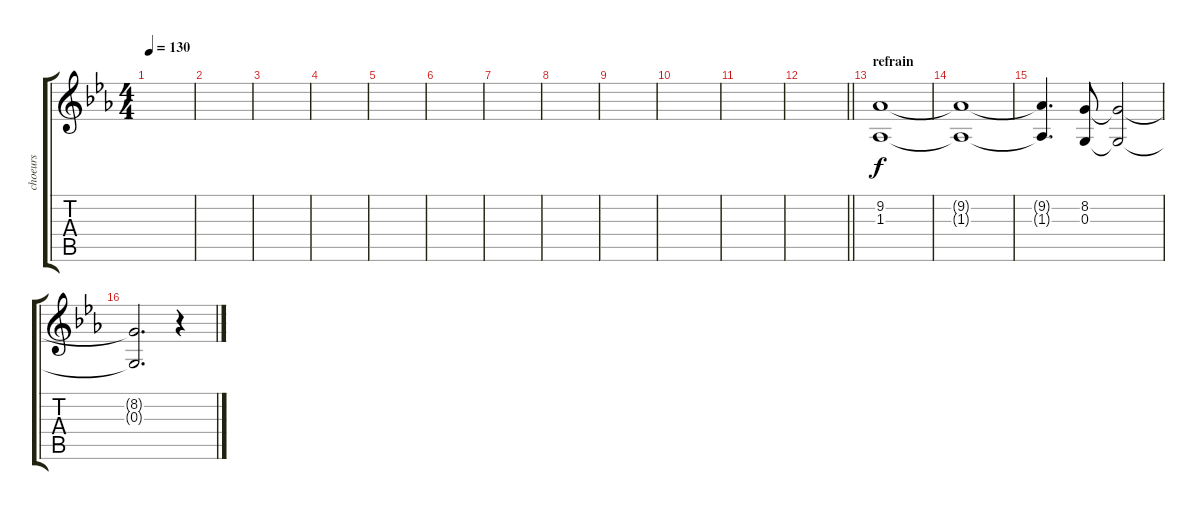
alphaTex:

\track ("choeurs" "choeurs") {instrument choiraahs}
\staff {score tabs}
\tuning (E4 B3 G3 D3 A2 E2) {hide}
\ts (4 4)
\tempo 130
\clef g2
\ks eb
|
|
|
|
|
|
|
|
|
|
|
\barLineRight lightlight
|
\section ("" "refrain")
(9.2 1.3).1 |
(9.2{t} 1.3{t}).1 |
(9.2{t} 1.3{t}).4{d} (8.2 0.3).8 (8.2{t} 0.3{t}).2 |
(8.2{t} 0.3{t}).2{d} r.4
